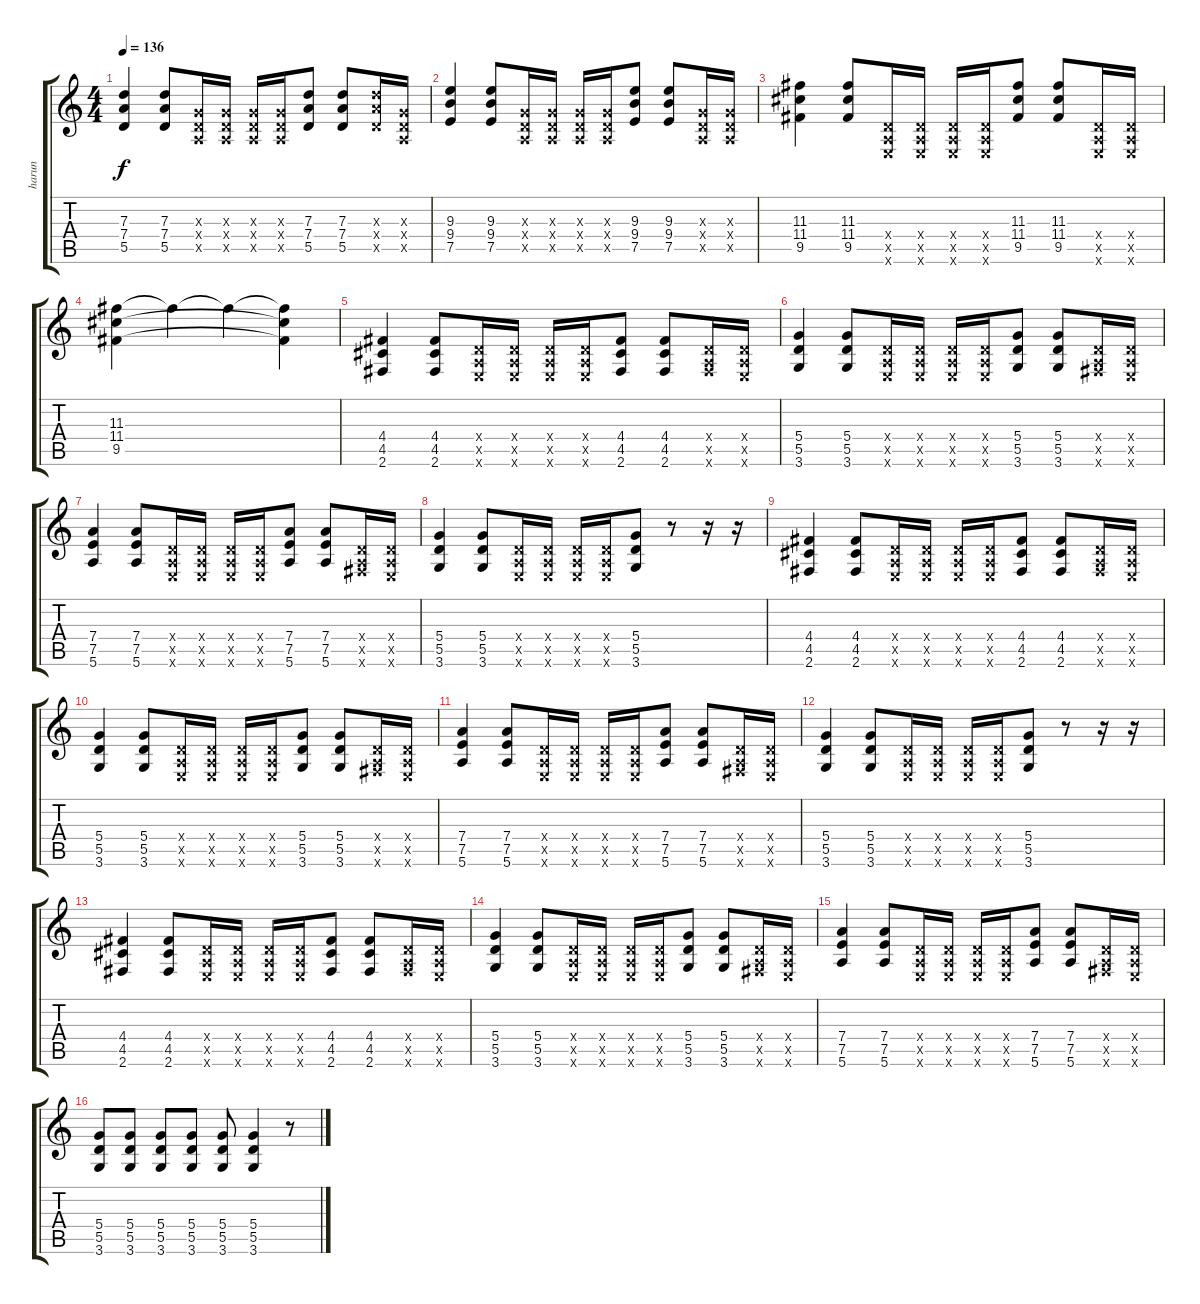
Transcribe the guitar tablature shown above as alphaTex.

\track ("harun" "harun") {instrument electricguitarclean}
\staff {score tabs}
\tuning (E4 B3 G3 D3 A2 E2) {hide}
\ts (4 4)
\tempo 136
\clef g2
\ks c
(7.3 7.4 5.5).4{dy f instrument overdrivenguitar} (7.3 7.4 5.5).8 (0.3{x} 0.4{x} 0.5{x}).16 (0.3{x} 0.4{x} 0.5{x}).16 (0.3{x} 0.4{x} 0.5{x}).16 (0.3{x} 0.4{x} 0.5{x}).16 (7.3 7.4 5.5).8 (7.3 7.4 5.5).8 (7.3{x} 7.4{x} 5.5{x}).16 (0.3{x} 0.4{x} 0.5{x}).16 |
(9.3 9.4 7.5).4 (9.3 9.4 7.5).8 (0.3{x} 0.4{x} 0.5{x}).16 (0.3{x} 0.4{x} 0.5{x}).16 (0.3{x} 0.4{x} 0.5{x}).16 (0.3{x} 0.4{x} 0.5{x}).16 (9.3 9.4 7.5).8 (9.3 9.4 7.5).8 (0.3{x} 0.4{x} 0.5{x}).16 (0.3{x} 0.4{x} 0.5{x}).16 |
(11.3 11.4 9.5).4 (11.3 11.4 9.5).8 (0.4{x} 0.5{x} 0.6{x}).16 (0.4{x} 0.5{x} 0.6{x}).16 (0.4{x} 0.5{x} 0.6{x}).16 (0.4{x} 0.5{x} 0.6{x}).16 (11.3 11.4 9.5).8 (11.3 11.4 9.5).8 (0.4{x} 0.5{x} 0.6{x}).16 (0.4{x} 0.5{x} 0.6{x}).16 |
(11.3 11.4 9.5).4 11.3{t}.4 11.3{t}.4 (11.3{t} 11.4{t} 9.5{t}).4 |
(4.4 4.5 2.6).4 (4.4 4.5 2.6).8 (0.4{x} 0.5{x} 0.6{x}).16 (0.4{x} 0.5{x} 0.6{x}).16 (0.4{x} 0.5{x} 0.6{x}).16 (0.4{x} 0.5{x} 0.6{x}).16 (4.4 4.5 2.6).8 (4.4 4.5 2.6).8 (0.4{x} 0.5{x} 2.6{x}).16 (0.4{x} 0.5{x} 0.6{x}).16 |
(5.4 5.5 3.6).4 (5.4 5.5 3.6).8 (0.4{x} 0.5{x} 0.6{x}).16 (0.4{x} 0.5{x} 0.6{x}).16 (0.4{x} 0.5{x} 0.6{x}).16 (0.4{x} 0.5{x} 0.6{x}).16 (5.4 5.5 3.6).8 (5.4 5.5 3.6).8 (0.4{x} 0.5{x} 2.6{x}).16 (0.4{x} 0.5{x} 0.6{x}).16 |
(7.4 7.5 5.6).4 (7.4 7.5 5.6).8 (0.4{x} 0.5{x} 0.6{x}).16 (0.4{x} 0.5{x} 0.6{x}).16 (0.4{x} 0.5{x} 0.6{x}).16 (0.4{x} 0.5{x} 0.6{x}).16 (7.4 7.5 5.6).8 (7.4 7.5 5.6).8 (0.4{x} 0.5{x} 2.6{x}).16 (0.4{x} 0.5{x} 0.6{x}).16 |
(5.4 5.5 3.6).4 (5.4 5.5 3.6).8 (0.4{x} 0.5{x} 0.6{x}).16 (0.4{x} 0.5{x} 0.6{x}).16 (0.4{x} 0.5{x} 0.6{x}).16 (0.4{x} 0.5{x} 0.6{x}).16 (5.4 5.5 3.6).8 r.8 r.16 r.16 |
(4.4 4.5 2.6).4 (4.4 4.5 2.6).8 (0.4{x} 0.5{x} 0.6{x}).16 (0.4{x} 0.5{x} 0.6{x}).16 (0.4{x} 0.5{x} 0.6{x}).16 (0.4{x} 0.5{x} 0.6{x}).16 (4.4 4.5 2.6).8 (4.4 4.5 2.6).8 (0.4{x} 0.5{x} 2.6{x}).16 (0.4{x} 0.5{x} 0.6{x}).16 |
(5.4 5.5 3.6).4 (5.4 5.5 3.6).8 (0.4{x} 0.5{x} 0.6{x}).16 (0.4{x} 0.5{x} 0.6{x}).16 (0.4{x} 0.5{x} 0.6{x}).16 (0.4{x} 0.5{x} 0.6{x}).16 (5.4 5.5 3.6).8 (5.4 5.5 3.6).8 (0.4{x} 0.5{x} 2.6{x}).16 (0.4{x} 0.5{x} 0.6{x}).16 |
(7.4 7.5 5.6).4 (7.4 7.5 5.6).8 (0.4{x} 0.5{x} 0.6{x}).16 (0.4{x} 0.5{x} 0.6{x}).16 (0.4{x} 0.5{x} 0.6{x}).16 (0.4{x} 0.5{x} 0.6{x}).16 (7.4 7.5 5.6).8 (7.4 7.5 5.6).8 (0.4{x} 0.5{x} 2.6{x}).16 (0.4{x} 0.5{x} 0.6{x}).16 |
(5.4 5.5 3.6).4 (5.4 5.5 3.6).8 (0.4{x} 0.5{x} 0.6{x}).16 (0.4{x} 0.5{x} 0.6{x}).16 (0.4{x} 0.5{x} 0.6{x}).16 (0.4{x} 0.5{x} 0.6{x}).16 (5.4 5.5 3.6).8 r.8 r.16 r.16 |
(4.4 4.5 2.6).4 (4.4 4.5 2.6).8 (0.4{x} 0.5{x} 0.6{x}).16 (0.4{x} 0.5{x} 0.6{x}).16 (0.4{x} 0.5{x} 0.6{x}).16 (0.4{x} 0.5{x} 0.6{x}).16 (4.4 4.5 2.6).8 (4.4 4.5 2.6).8 (0.4{x} 0.5{x} 2.6{x}).16 (0.4{x} 0.5{x} 0.6{x}).16 |
(5.4 5.5 3.6).4 (5.4 5.5 3.6).8 (0.4{x} 0.5{x} 0.6{x}).16 (0.4{x} 0.5{x} 0.6{x}).16 (0.4{x} 0.5{x} 0.6{x}).16 (0.4{x} 0.5{x} 0.6{x}).16 (5.4 5.5 3.6).8 (5.4 5.5 3.6).8 (0.4{x} 0.5{x} 2.6{x}).16 (0.4{x} 0.5{x} 0.6{x}).16 |
(7.4 7.5 5.6).4 (7.4 7.5 5.6).8 (0.4{x} 0.5{x} 0.6{x}).16 (0.4{x} 0.5{x} 0.6{x}).16 (0.4{x} 0.5{x} 0.6{x}).16 (0.4{x} 0.5{x} 0.6{x}).16 (7.4 7.5 5.6).8 (7.4 7.5 5.6).8 (0.4{x} 0.5{x} 2.6{x}).16 (0.4{x} 0.5{x} 0.6{x}).16 |
(5.4 5.5 3.6).8 (5.4 5.5 3.6).8 (5.4 5.5 3.6).8 (5.4 5.5 3.6).8 (5.4 5.5 3.6).8 (5.4 5.5 3.6).4 r.8
